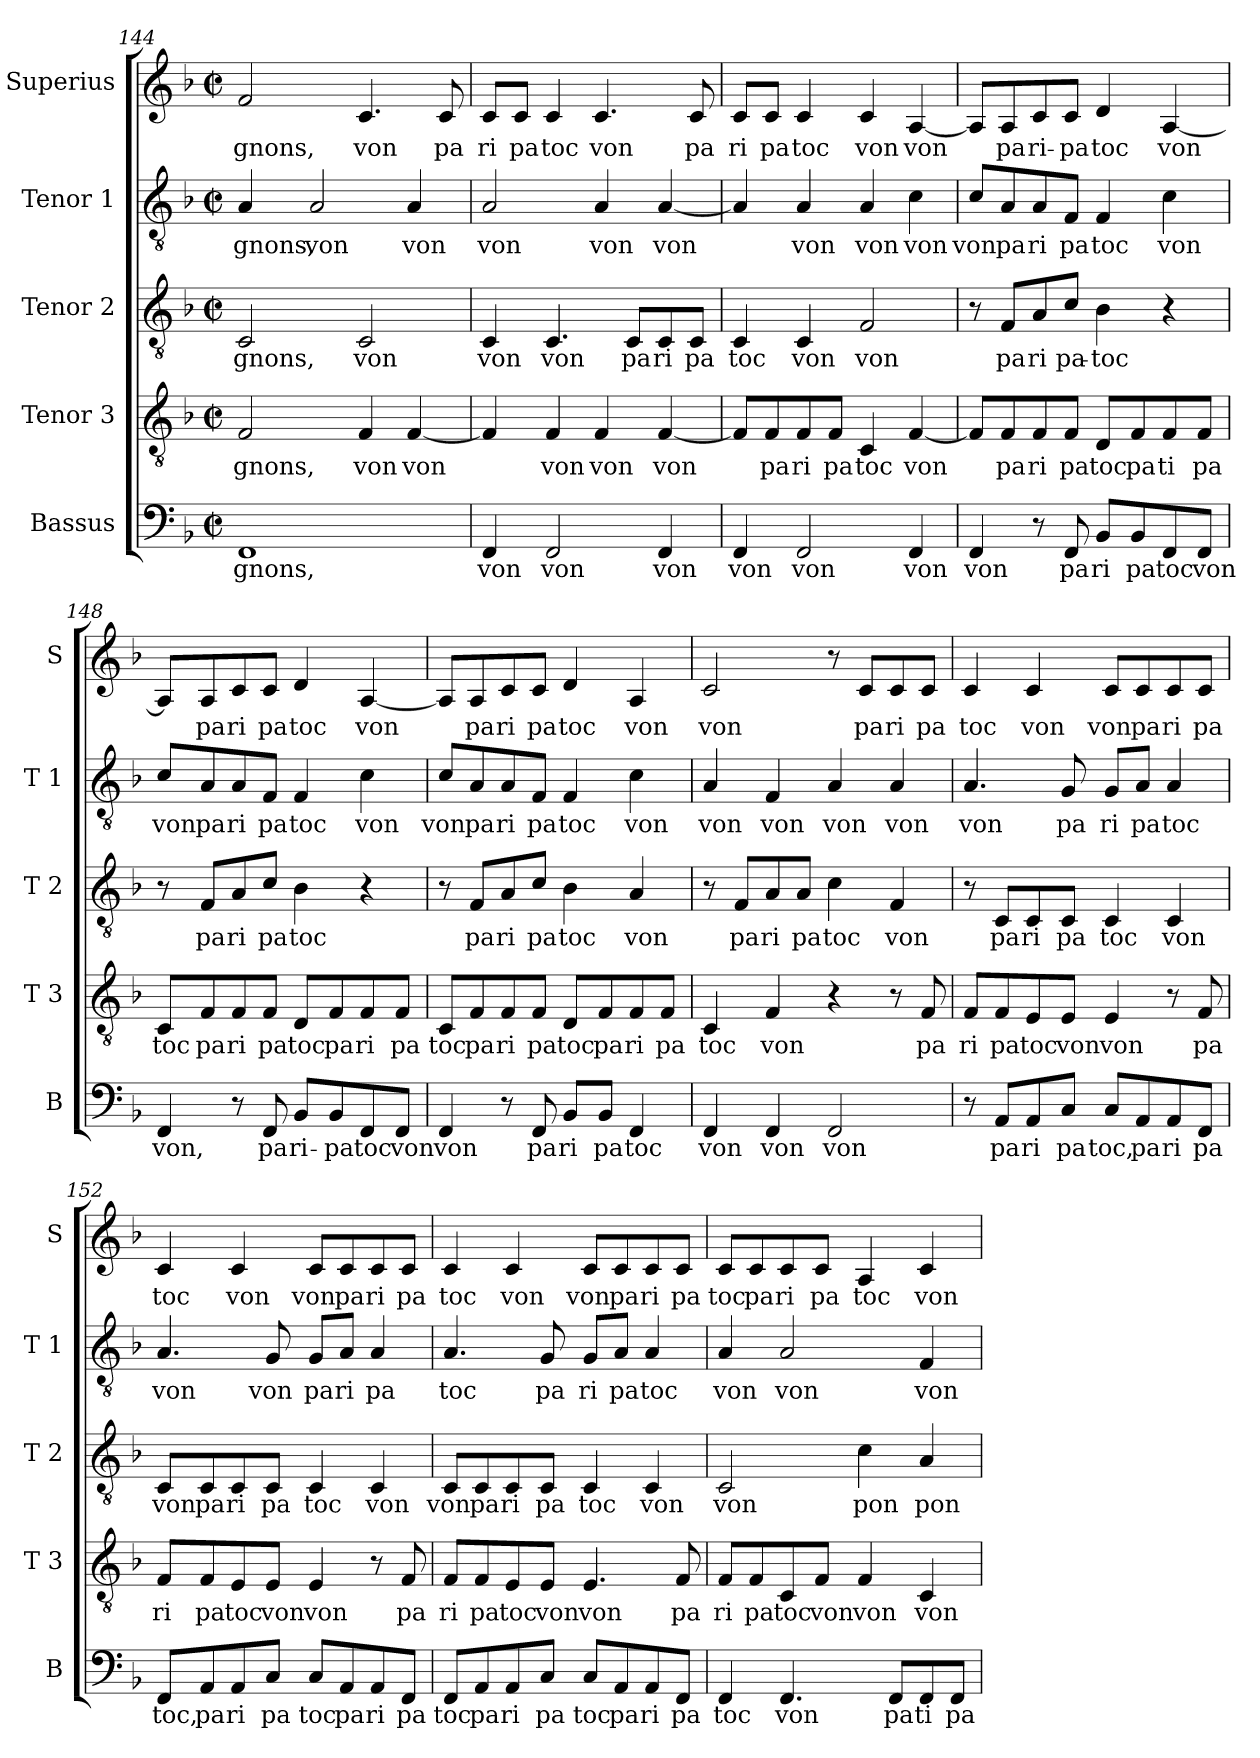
**kern	**text	**kern	**text	**kern	**text	**kern	**text	**kern	**text
*part5	*part5	*part4	*part4	*part3	*part3	*part2	*part2	*part1	*part1
*staff5	*staff5	*staff4	*staff4	*staff3	*staff3	*staff2	*staff2	*staff1	*staff1
*I"Bassus	*	*I"Tenor 3	*	*I"Tenor 2	*	*I"Tenor 1	*	*I"Superius	*
*I'B	*	*I'T 3	*	*I'T 2	*	*I'T 1	*	*I'S	*
*clefF4	*	*clefGv2	*	*clefGv2	*	*clefGv2	*	*clefG2	*
*k[b-]	*	*k[b-]	*	*k[b-]	*	*k[b-]	*	*k[b-]	*
*F:	*	*F:	*	*F:	*	*F:	*	*F:	*
*M2/2	*	*M2/2	*	*M2/2	*	*M2/2	*	*M2/2	*
*met(c|)	*	*met(c|)	*	*met(c|)	*	*met(c|)	*	*met(c|)	*
=144	=144	=144	=144	=144	=144	=144	=144	=144	=144
1FF	-gnons,	2F/	-gnons,	2C/	-gnons,	4A/	-gnons,	2f/	-gnons,
.	.	.	.	.	.	2A/	von	.	.
.	.	4F/	von	2C/	von	.	.	4.c/	von
.	.	[4F/	von	.	.	4A/	von	.	.
.	.	.	.	.	.	.	.	8c/	pa
!!LO:LB:g=z
=145	=145	=145	=145	=145	=145	=145	=145	=145	=145
4FF/	von	4F/]	.	4C/	von	2A/	von	8c/L	ri
.	.	.	.	.	.	.	.	8c/J	pa
2FF/	von	4F/	von	4.C/	von	.	.	4c/	toc
.	.	4F/	von	.	.	4A/	von	4.c/	von
.	.	.	.	8C/L	pa	.	.	.	.
4FF/	von	[4F/	von	8C/	ri	[4A/	von	.	.
.	.	.	.	8C/J	pa	.	.	8c/	pa
=146	=146	=146	=146	=146	=146	=146	=146	=146	=146
4FF/	von	8F/L]	.	4C/	toc	4A/]	.	8c/L	ri
.	.	8F/	pa	.	.	.	.	8c/J	pa
2FF/	von	8F/	ri	4C/	von	4A/	von	4c/	toc
.	.	8F/J	pa	.	.	.	.	.	.
.	.	4C/	toc	2F/	von	4A/	von	4c/	von
4FF/	von	[4F/	von	.	.	4c\	von	[4A/	von
=147	=147	=147	=147	=147	=147	=147	=147	=147	=147
4FF/	von	8F/L]	.	8r	.	8c/L	von	8A/L]	.
.	.	8F/	pa	8F/L	pa	8A/	pa	8A/	pa
8r	.	8F/	ri	8A/	ri	8A/	ri	8c/	ri-
8FF/	pa	8F/J	pa	8c/J	pa-	8F/J	pa	8c/J	-pa
8BB-/L	ri	8D/L	toc	4B-\	-toc	4F/	toc	4d/	toc
8BB-/	pa	8F/	pa	.	.	.	.	.	.
8FF/	toc	8F/	ti	4r	.	4c\	von	[4A/	von
8FF/J	von	8F/J	pa	.	.	.	.	.	.
=148	=148	=148	=148	=148	=148	=148	=148	=148	=148
4FF/	von,	8C/L	toc	8r	.	8c/L	von	8A/L]	.
.	.	8F/	pa	8F/L	pa	8A/	pa	8A/	pa
8r	.	8F/	ri	8A/	ri	8A/	ri	8c/	ri
8FF/	pa	8F/J	pa	8c/J	pa	8F/J	pa	8c/J	pa
8BB-/L	ri-	8D/L	toc	4B-\	toc	4F/	toc	4d/	toc
8BB-/	-pa	8F/	pa	.	.	.	.	.	.
8FF/	toc	8F/	ri	4r	.	4c\	von	[4A/	von
8FF/J	von	8F/J	pa	.	.	.	.	.	.
!!LO:PB:g=z
=149	=149	=149	=149	=149	=149	=149	=149	=149	=149
4FF/	von	8C/L	toc	8r	.	8c/L	von	8A/L]	.
.	.	8F/	pa	8F/L	pa	8A/	pa	8A/	pa
8r	.	8F/	ri	8A/	ri	8A/	ri	8c/	ri
8FF/	pa	8F/J	pa	8c/J	pa	8F/J	pa	8c/J	pa
8BB-/L	ri	8D/L	toc	4B-\	toc	4F/	toc	4d/	toc
8BB-/J	pa	8F/	pa	.	.	.	.	.	.
4FF/	toc	8F/	ri	4A/	von	4c\	von	4A/	von
.	.	8F/J	pa	.	.	.	.	.	.
=150	=150	=150	=150	=150	=150	=150	=150	=150	=150
4FF/	von	4C/	toc	8r	.	4A/	von	2c/	von
.	.	.	.	8F/L	pa	.	.	.	.
4FF/	von	4F/	von	8A/	ri	4F/	von	.	.
.	.	.	.	8A/J	pa	.	.	.	.
2FF/	von	4r	.	4c\	toc	4A/	von	8r	.
.	.	.	.	.	.	.	.	8c/L	pa
.	.	8r	.	4F/	von	4A/	von	8c/	ri
.	.	8F/	pa	.	.	.	.	8c/J	pa
=151	=151	=151	=151	=151	=151	=151	=151	=151	=151
8r	.	8F/L	ri	8r	.	4.A/	von	4c/	toc
8AA/L	pa	8F/	pa	8C/L	pa	.	.	.	.
8AA/	ri	8E/	toc	8C/	ri	.	.	4c/	von
8C/J	pa	8E/J	von	8C/J	pa	8G/	pa	.	.
8C/L	toc,	4E/	von	4C/	toc	8G/L	ri	8c/L	von
8AA/	pa	.	.	.	.	8A/J	pa	8c/	pa
8AA/	ri	8r	.	4C/	von	4A/	toc	8c/	ri
8FF/J	pa	8F/	pa	.	.	.	.	8c/J	pa
=152	=152	=152	=152	=152	=152	=152	=152	=152	=152
8FF/L	toc,	8F/L	ri	8C/L	von	4.A/	von	4c/	toc
8AA/	pa	8F/	pa	8C/	pa	.	.	.	.
8AA/	ri	8E/	toc	8C/	ri	.	.	4c/	von
8C/J	pa	8E/J	von	8C/J	pa	8G/	von	.	.
8C/L	toc	4E/	von	4C/	toc	8G/L	pa	8c/L	von
8AA/	pa	.	.	.	.	8A/J	ri	8c/	pa
8AA/	ri	8r	.	4C/	von	4A/	pa	8c/	ri
8FF/J	pa	8F/	pa	.	.	.	.	8c/J	pa
!!LO:LB:g=z
=153	=153	=153	=153	=153	=153	=153	=153	=153	=153
8FF/L	toc	8F/L	ri	8C/L	von	4.A/	toc	4c/	toc
8AA/	pa	8F/	pa	8C/	pa	.	.	.	.
8AA/	ri	8E/	toc	8C/	ri	.	.	4c/	von
8C/J	pa	8E/J	von	8C/J	pa	8G/	pa	.	.
8C/L	toc	4.E/	von	4C/	toc	8G/L	ri	8c/L	von
8AA/	pa	.	.	.	.	8A/J	pa	8c/	pa
8AA/	ri	.	.	4C/	von	4A/	toc	8c/	ri
8FF/J	pa	8F/	pa	.	.	.	.	8c/J	pa
=154	=154	=154	=154	=154	=154	=154	=154	=154	=154
4FF/	toc	8F/L	ri	2C/	von	4A/	von	8c/L	toc
.	.	8F/	pa	.	.	.	.	8c/	pa
4.FF/	von	8C/	toc	.	.	2A/	von	8c/	ri
.	.	8F/J	von	.	.	.	.	8c/J	pa
.	.	4F/	von	4c\	pon	.	.	4A/	toc
8FF/L	pa	.	.	.	.	.	.	.	.
8FF/	ti	4C/	von	4A/	pon	4F/	von	4c/	von
8FF/J	pa	.	.	.	.	.	.	.	.
=	=	=	=	=	=	=	=	=	=
*-	*-	*-	*-	*-	*-	*-	*-	*-	*-
